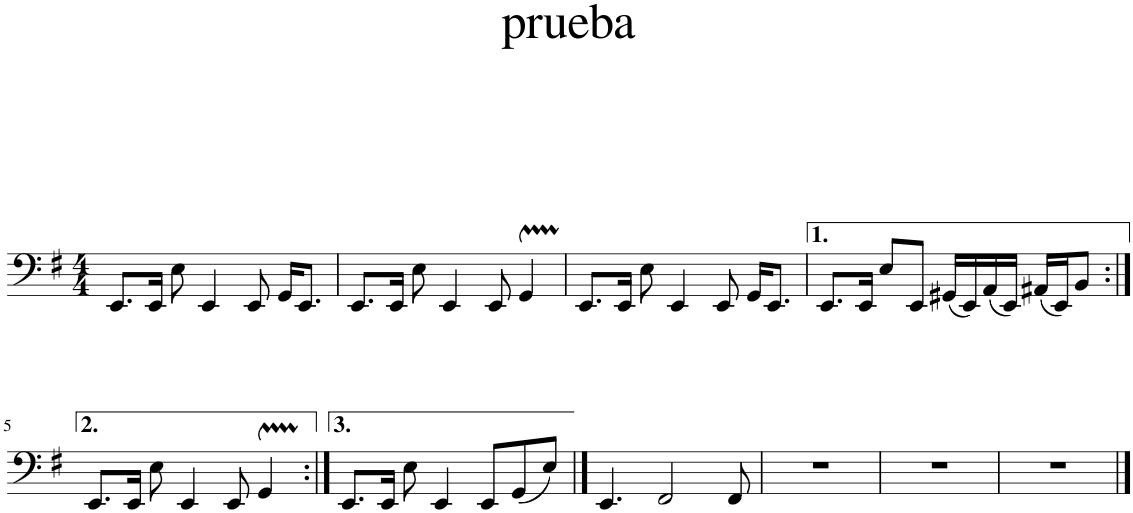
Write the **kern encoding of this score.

**kern
*part1
*staff1
*I"Piano
*I'Pno.
*clefF4
*k[f#]
*M4/4
=1
8.EE/L
16EE/Jk
8E\
4EE/
8EE/
16GG/KL
8.EE/J
=2
8.EE/L
16EE/Jk
8E\
4EE/
8EE/
4GG/
=3
8.EE/L
16EE/Jk
8E\
4EE/
8EE/
16GG/KL
8.EE/J
=4
8.EE/L
16EE/Jk
8E/L
8EE/J
(16GG#X/LL
16EE/)
(16AA/
16EE/JJ)
(16AA#X/LL
16EE/J)
8BB/J
!!LO:LB:g=z
=5:|!
8.EE/L
16EE/Jk
8E\
4EE/
8EE/
4GG/
=6:|!
8.EE/L
16EE/Jk
8E\
4EE/
8EE/L
(8GG/
8E/J)
==7
4.EE/
2FF#/
8FF#/
=8
1r
=9
1r
=10
1r
==
*-
